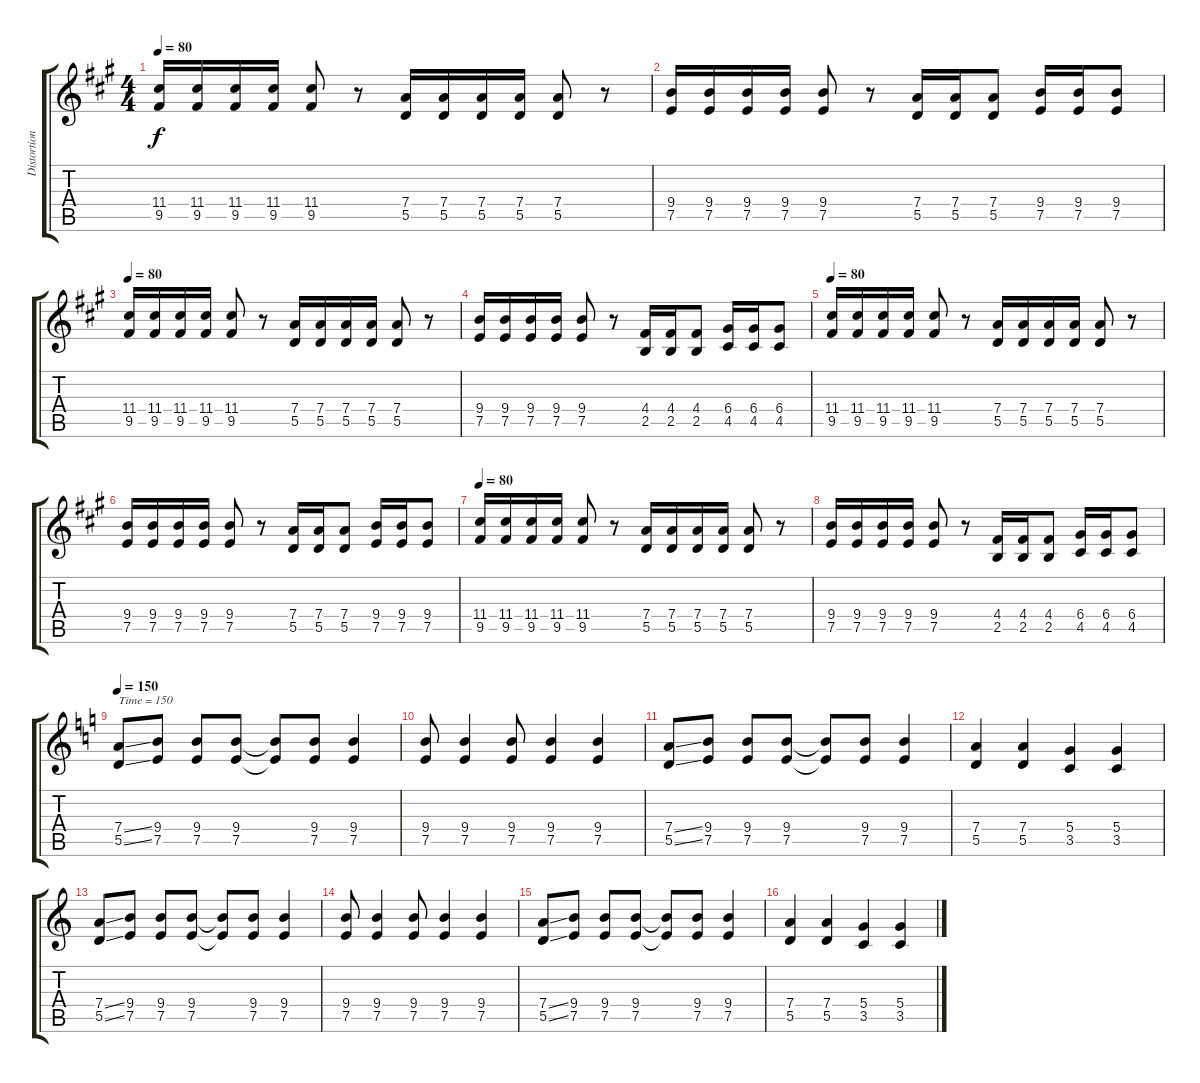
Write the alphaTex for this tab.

\track ("Distortion Guitar 2" "Distortion") {instrument distortionguitar}
\staff {score tabs}
\tuning (E4 B3 G3 D3 A2 E2) {hide}
\ts (4 4)
\tempo 80
\clef g2
\ks f#minor
(11.4 9.5).16{dy f} (11.4 9.5).16 (11.4 9.5).16 (11.4 9.5).16 (11.4 9.5).8 r.8 (7.4 5.5).16 (7.4 5.5).16 (7.4 5.5).16 (7.4 5.5).16 (7.4 5.5).8 r.8 |
(9.4 7.5).16 (9.4 7.5).16 (9.4 7.5).16 (9.4 7.5).16 (9.4 7.5).8 r.8 (7.4 5.5).16 (7.4 5.5).16 (7.4 5.5).8 (9.4 7.5).16 (9.4 7.5).16 (9.4 7.5).8 |
\tempo 80
(11.4 9.5).16 (11.4 9.5).16 (11.4 9.5).16 (11.4 9.5).16 (11.4 9.5).8 r.8 (7.4 5.5).16 (7.4 5.5).16 (7.4 5.5).16 (7.4 5.5).16 (7.4 5.5).8 r.8 |
(9.4 7.5).16 (9.4 7.5).16 (9.4 7.5).16 (9.4 7.5).16 (9.4 7.5).8 r.8 (4.4 2.5).16 (4.4 2.5).16 (4.4 2.5).8 (6.4 4.5).16 (6.4 4.5).16 (6.4 4.5).8 |
\tempo 80
(11.4 9.5).16 (11.4 9.5).16 (11.4 9.5).16 (11.4 9.5).16 (11.4 9.5).8 r.8 (7.4 5.5).16 (7.4 5.5).16 (7.4 5.5).16 (7.4 5.5).16 (7.4 5.5).8 r.8 |
(9.4 7.5).16 (9.4 7.5).16 (9.4 7.5).16 (9.4 7.5).16 (9.4 7.5).8 r.8 (7.4 5.5).16 (7.4 5.5).16 (7.4 5.5).8 (9.4 7.5).16 (9.4 7.5).16 (9.4 7.5).8 |
\tempo 80
(11.4 9.5).16 (11.4 9.5).16 (11.4 9.5).16 (11.4 9.5).16 (11.4 9.5).8 r.8 (7.4 5.5).16 (7.4 5.5).16 (7.4 5.5).16 (7.4 5.5).16 (7.4 5.5).8 r.8 |
(9.4 7.5).16 (9.4 7.5).16 (9.4 7.5).16 (9.4 7.5).16 (9.4 7.5).8 r.8 (4.4 2.5).16 (4.4 2.5).16 (4.4 2.5).8 (6.4 4.5).16 (6.4 4.5).16 (6.4 4.5).8 |
\tempo 150
\ks c
(7.4{ss} 5.5{ss}).8{txt "Time = 150"} (9.4 7.5).8 (9.4 7.5).8 (9.4 7.5).8 (9.4{t} 7.5{t}).8 (9.4 7.5).8 (9.4 7.5).4 |
(9.4 7.5).8 (9.4 7.5).4 (9.4 7.5).8 (9.4 7.5).4 (9.4 7.5).4 |
(7.4{ss} 5.5{ss}).8 (9.4 7.5).8 (9.4 7.5).8 (9.4 7.5).8 (9.4{t} 7.5{t}).8 (9.4 7.5).8 (9.4 7.5).4 |
(7.4 5.5).4 (7.4 5.5).4 (5.4 3.5).4 (5.4 3.5).4 |
(7.4{ss} 5.5{ss}).8 (9.4 7.5).8 (9.4 7.5).8 (9.4 7.5).8 (9.4{t} 7.5{t}).8 (9.4 7.5).8 (9.4 7.5).4 |
(9.4 7.5).8 (9.4 7.5).4 (9.4 7.5).8 (9.4 7.5).4 (9.4 7.5).4 |
(7.4{ss} 5.5{ss}).8 (9.4 7.5).8 (9.4 7.5).8 (9.4 7.5).8 (9.4{t} 7.5{t}).8 (9.4 7.5).8 (9.4 7.5).4 |
(7.4 5.5).4 (7.4 5.5).4 (5.4 3.5).4 (5.4 3.5).4
